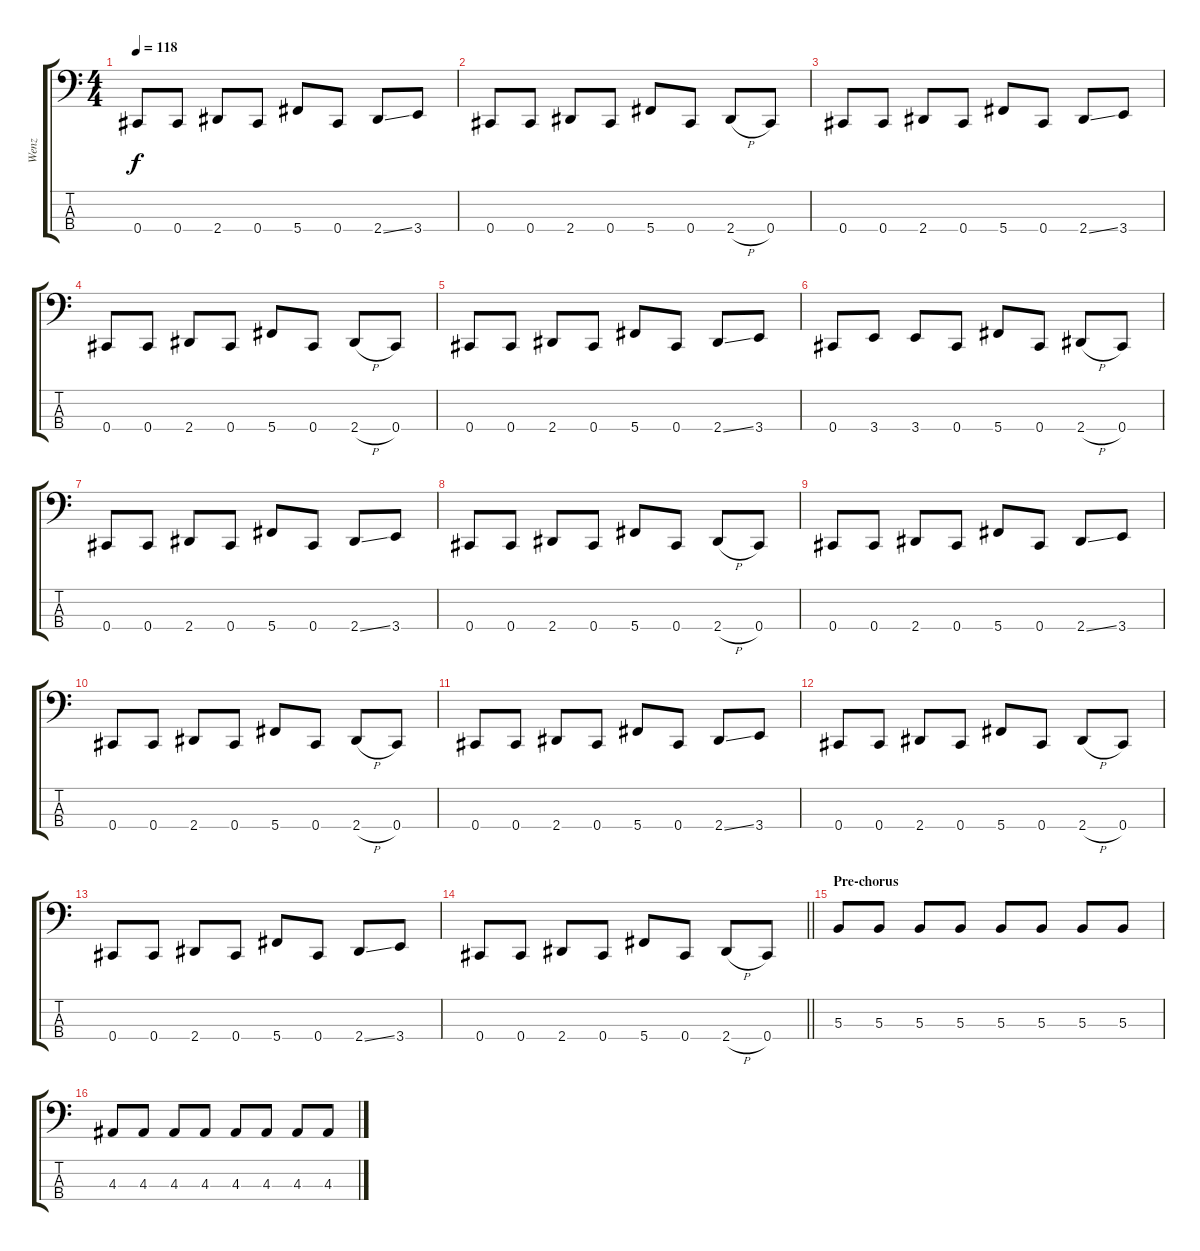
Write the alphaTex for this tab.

\track ("Wenz" "Wenz") {instrument electricbasspick}
\staff {score tabs}
\tuning (E2 B1 Gb1 Db1) {hide}
\ts (4 4)
\tempo 118
\clef f4
\ks c
0.4.8{dy f} 0.4.8 2.4.8 0.4.8 5.4.8 0.4.8 2.4{ss}.8 3.4.8 |
0.4.8 0.4.8 2.4.8 0.4.8 5.4.8 0.4.8 2.4{h}.8 0.4.8 |
0.4.8 0.4.8 2.4.8 0.4.8 5.4.8 0.4.8 2.4{ss}.8 3.4.8 |
0.4.8 0.4.8 2.4.8 0.4.8 5.4.8 0.4.8 2.4{h}.8 0.4.8 |
0.4.8 0.4.8 2.4.8 0.4.8 5.4.8 0.4.8 2.4{ss}.8 3.4.8 |
0.4.8 3.4.8 3.4.8 0.4.8 5.4.8 0.4.8 2.4{h}.8 0.4.8 |
0.4.8 0.4.8 2.4.8 0.4.8 5.4.8 0.4.8 2.4{ss}.8 3.4.8 |
0.4.8 0.4.8 2.4.8 0.4.8 5.4.8 0.4.8 2.4{h}.8 0.4.8 |
0.4.8 0.4.8 2.4.8 0.4.8 5.4.8 0.4.8 2.4{ss}.8 3.4.8 |
0.4.8 0.4.8 2.4.8 0.4.8 5.4.8 0.4.8 2.4{h}.8 0.4.8 |
0.4.8 0.4.8 2.4.8 0.4.8 5.4.8 0.4.8 2.4{ss}.8 3.4.8 |
0.4.8 0.4.8 2.4.8 0.4.8 5.4.8 0.4.8 2.4{h}.8 0.4.8 |
0.4.8 0.4.8 2.4.8 0.4.8 5.4.8 0.4.8 2.4{ss}.8 3.4.8 |
\barLineRight lightlight
0.4.8 0.4.8 2.4.8 0.4.8 5.4.8 0.4.8 2.4{h}.8 0.4.8 |
\section ("" "Pre-chorus")
5.3.8 5.3.8 5.3.8 5.3.8 5.3.8 5.3.8 5.3.8 5.3.8 |
4.3.8 4.3.8 4.3.8 4.3.8 4.3.8 4.3.8 4.3.8 4.3.8
